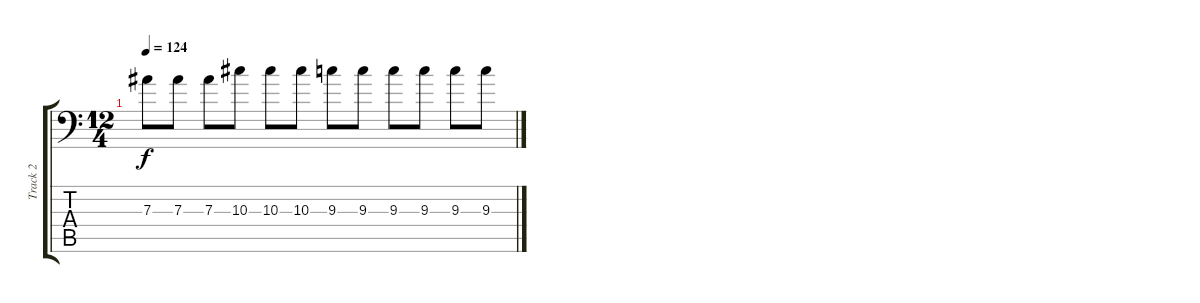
\track ("Track 2" "Track 2") {instrument electricguitarmuted}
\staff {score tabs}
\tuning (C4 G3 Eb3 Bb2 F2 Bb1) {hide}
\ts (12 4)
\tempo 124
\clef f4
\ks c
7.3.8{dy f} 7.3.8 7.3.8 10.3.8 10.3.8 10.3.8 9.3.8 9.3.8 9.3.8 9.3.8 9.3.8 9.3.8
